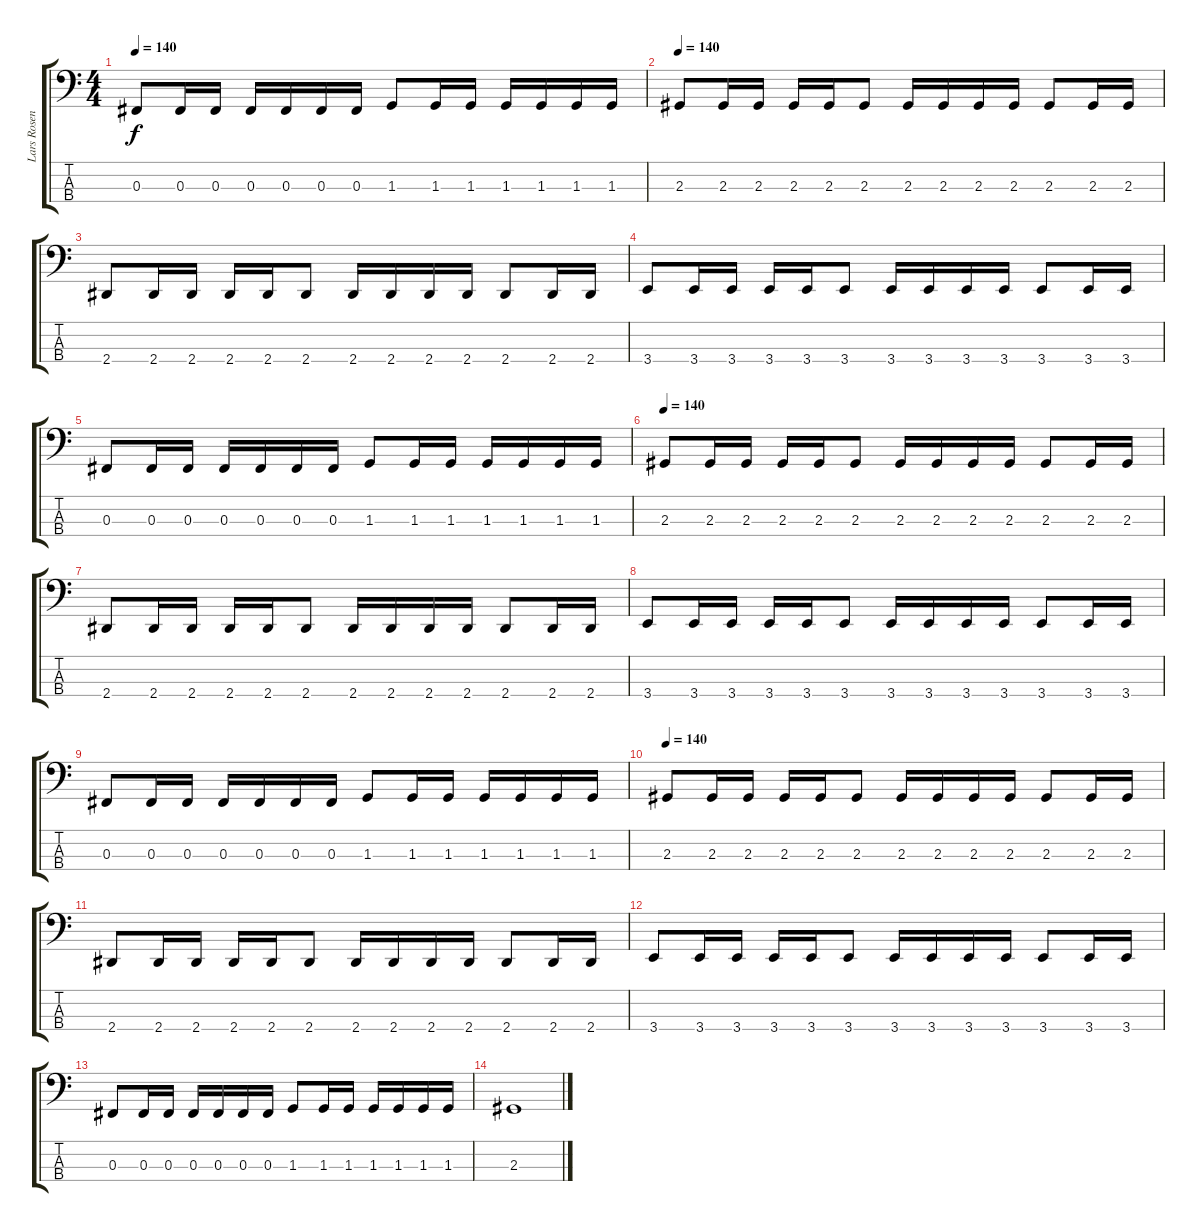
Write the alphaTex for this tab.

\track ("Lars Rosenberg (bass)" "Lars Rosen") {instrument electricbassfinger}
\staff {score tabs}
\tuning (E2 B1 Gb1 Db1) {hide}
\ts (4 4)
\tempo 140
\clef f4
\ks c
0.3.8{dy f} 0.3.16 0.3.16 0.3.16 0.3.16 0.3.16 0.3.16 1.3.8 1.3.16 1.3.16 1.3.16 1.3.16 1.3.16 1.3.16 |
\tempo 140
2.3.8 2.3.16 2.3.16 2.3.16 2.3.16 2.3.8 2.3.16 2.3.16 2.3.16 2.3.16 2.3.8 2.3.16 2.3.16 |
2.4.8 2.4.16 2.4.16 2.4.16 2.4.16 2.4.8 2.4.16 2.4.16 2.4.16 2.4.16 2.4.8 2.4.16 2.4.16 |
3.4.8 3.4.16 3.4.16 3.4.16 3.4.16 3.4.8 3.4.16 3.4.16 3.4.16 3.4.16 3.4.8 3.4.16 3.4.16 |
0.3.8 0.3.16 0.3.16 0.3.16 0.3.16 0.3.16 0.3.16 1.3.8 1.3.16 1.3.16 1.3.16 1.3.16 1.3.16 1.3.16 |
\tempo 140
2.3.8 2.3.16 2.3.16 2.3.16 2.3.16 2.3.8 2.3.16 2.3.16 2.3.16 2.3.16 2.3.8 2.3.16 2.3.16 |
2.4.8 2.4.16 2.4.16 2.4.16 2.4.16 2.4.8 2.4.16 2.4.16 2.4.16 2.4.16 2.4.8 2.4.16 2.4.16 |
3.4.8 3.4.16 3.4.16 3.4.16 3.4.16 3.4.8 3.4.16 3.4.16 3.4.16 3.4.16 3.4.8 3.4.16 3.4.16 |
0.3.8 0.3.16 0.3.16 0.3.16 0.3.16 0.3.16 0.3.16 1.3.8 1.3.16 1.3.16 1.3.16 1.3.16 1.3.16 1.3.16 |
\tempo 140
2.3.8 2.3.16 2.3.16 2.3.16 2.3.16 2.3.8 2.3.16 2.3.16 2.3.16 2.3.16 2.3.8 2.3.16 2.3.16 |
2.4.8 2.4.16 2.4.16 2.4.16 2.4.16 2.4.8 2.4.16 2.4.16 2.4.16 2.4.16 2.4.8 2.4.16 2.4.16 |
3.4.8 3.4.16 3.4.16 3.4.16 3.4.16 3.4.8 3.4.16 3.4.16 3.4.16 3.4.16 3.4.8 3.4.16 3.4.16 |
0.3.8 0.3.16 0.3.16 0.3.16 0.3.16 0.3.16 0.3.16 1.3.8 1.3.16 1.3.16 1.3.16 1.3.16 1.3.16 1.3.16 |
2.3.1
